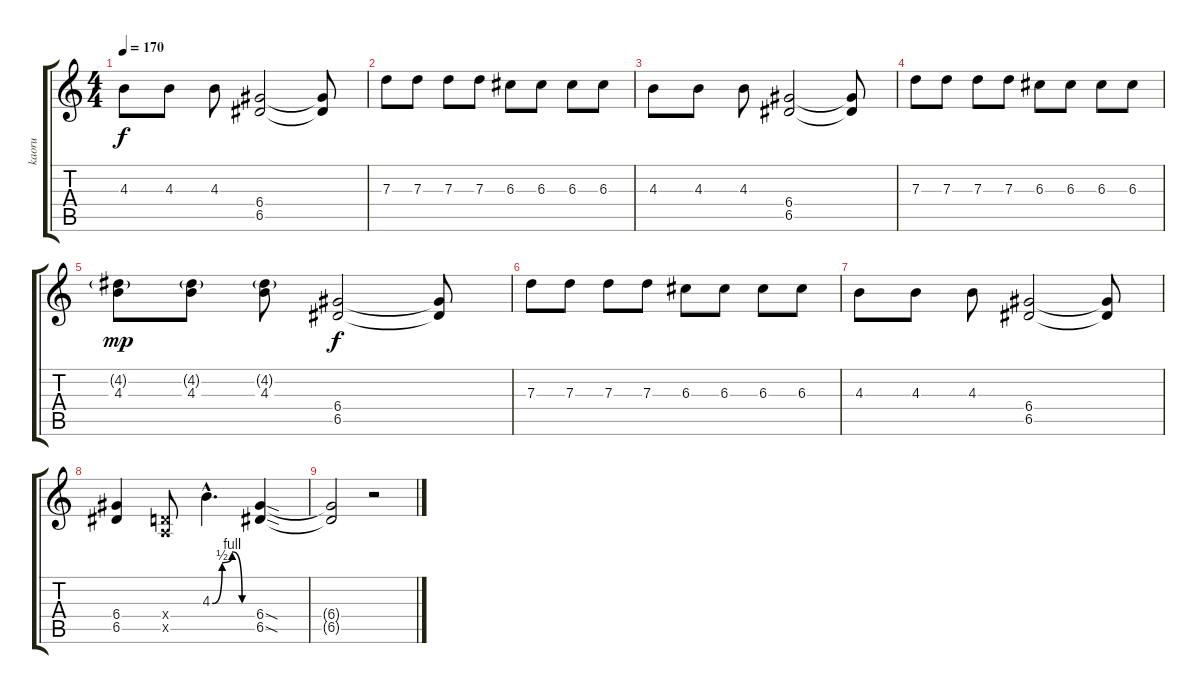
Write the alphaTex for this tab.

\track ("kaoru" "kaoru") {instrument distortionguitar}
\staff {score tabs}
\tuning (E4 B3 G3 D3 A2 E2) {hide}
\ts (4 4)
\tempo 170
\clef g2
\ks c
4.3.8{dy f} 4.3.8 4.3.8 (6.4 6.5).2 (6.4{t} 6.5{t}).8 |
7.3.8 7.3.8 7.3.8 7.3.8 6.3.8 6.3.8 6.3.8 6.3.8 |
4.3.8 4.3.8 4.3.8 (6.4 6.5).2 (6.4{t} 6.5{t}).8 |
7.3.8 7.3.8 7.3.8 7.3.8 6.3.8 6.3.8 6.3.8 6.3.8 |
(4.2{g} 4.3).8{dy mp} (4.2{g} 4.3).8 (4.2{g} 4.3).8 (6.4 6.5).2{dy f} (6.4{t} 6.5{t}).8 |
7.3.8 7.3.8 7.3.8 7.3.8 6.3.8 6.3.8 6.3.8 6.3.8 |
4.3.8 4.3.8 4.3.8 (6.4 6.5).2 (6.4{t} 6.5{t}).8 |
(6.4 6.5).4 (0.4{x} 0.5{x}).8 4.3{be (custom 0 0 15 2 30 4 45 0 60 0) hac}.4{d} (6.4{sod} 6.5{sod}).4 |
(6.4{t} 6.5{t}).2 r.2
